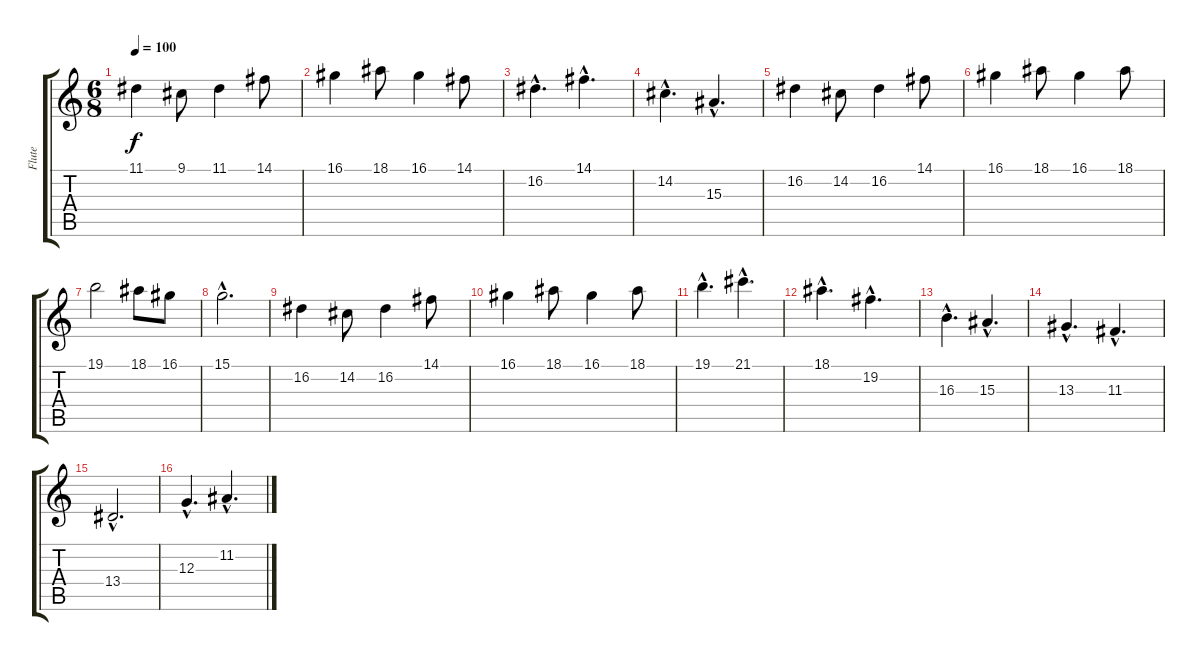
\track ("Flute" "Flute") {instrument flute}
\staff {score tabs}
\tuning (E4 B3 G3 D3 A2 E2) {hide}
\ts (6 8)
\tempo 100
\clef g2
\ks c
11.1.4{dy f} 9.1.8 11.1.4 14.1.8 |
16.1.4 18.1.8 16.1.4 14.1.8 |
16.2{hac}.4{d} 14.1{hac}.4{d} |
14.2{hac}.4{d} 15.3{hac}.4{d} |
16.2.4 14.2.8 16.2.4 14.1.8 |
16.1.4 18.1.8 16.1.4 18.1.8 |
19.1.2 18.1.8 16.1.8 |
15.1{hac}.2{d} |
16.2.4 14.2.8 16.2.4 14.1.8 |
16.1.4 18.1.8 16.1.4 18.1.8 |
19.1{hac}.4{d} 21.1{hac}.4{d} |
18.1{hac}.4{d} 19.2{hac}.4{d} |
16.3{hac}.4{d} 15.3{hac}.4{d} |
13.3{hac}.4{d} 11.3{hac}.4{d} |
13.4{hac}.2{d} |
12.3{hac}.4{d} 11.2{hac}.4{d}
